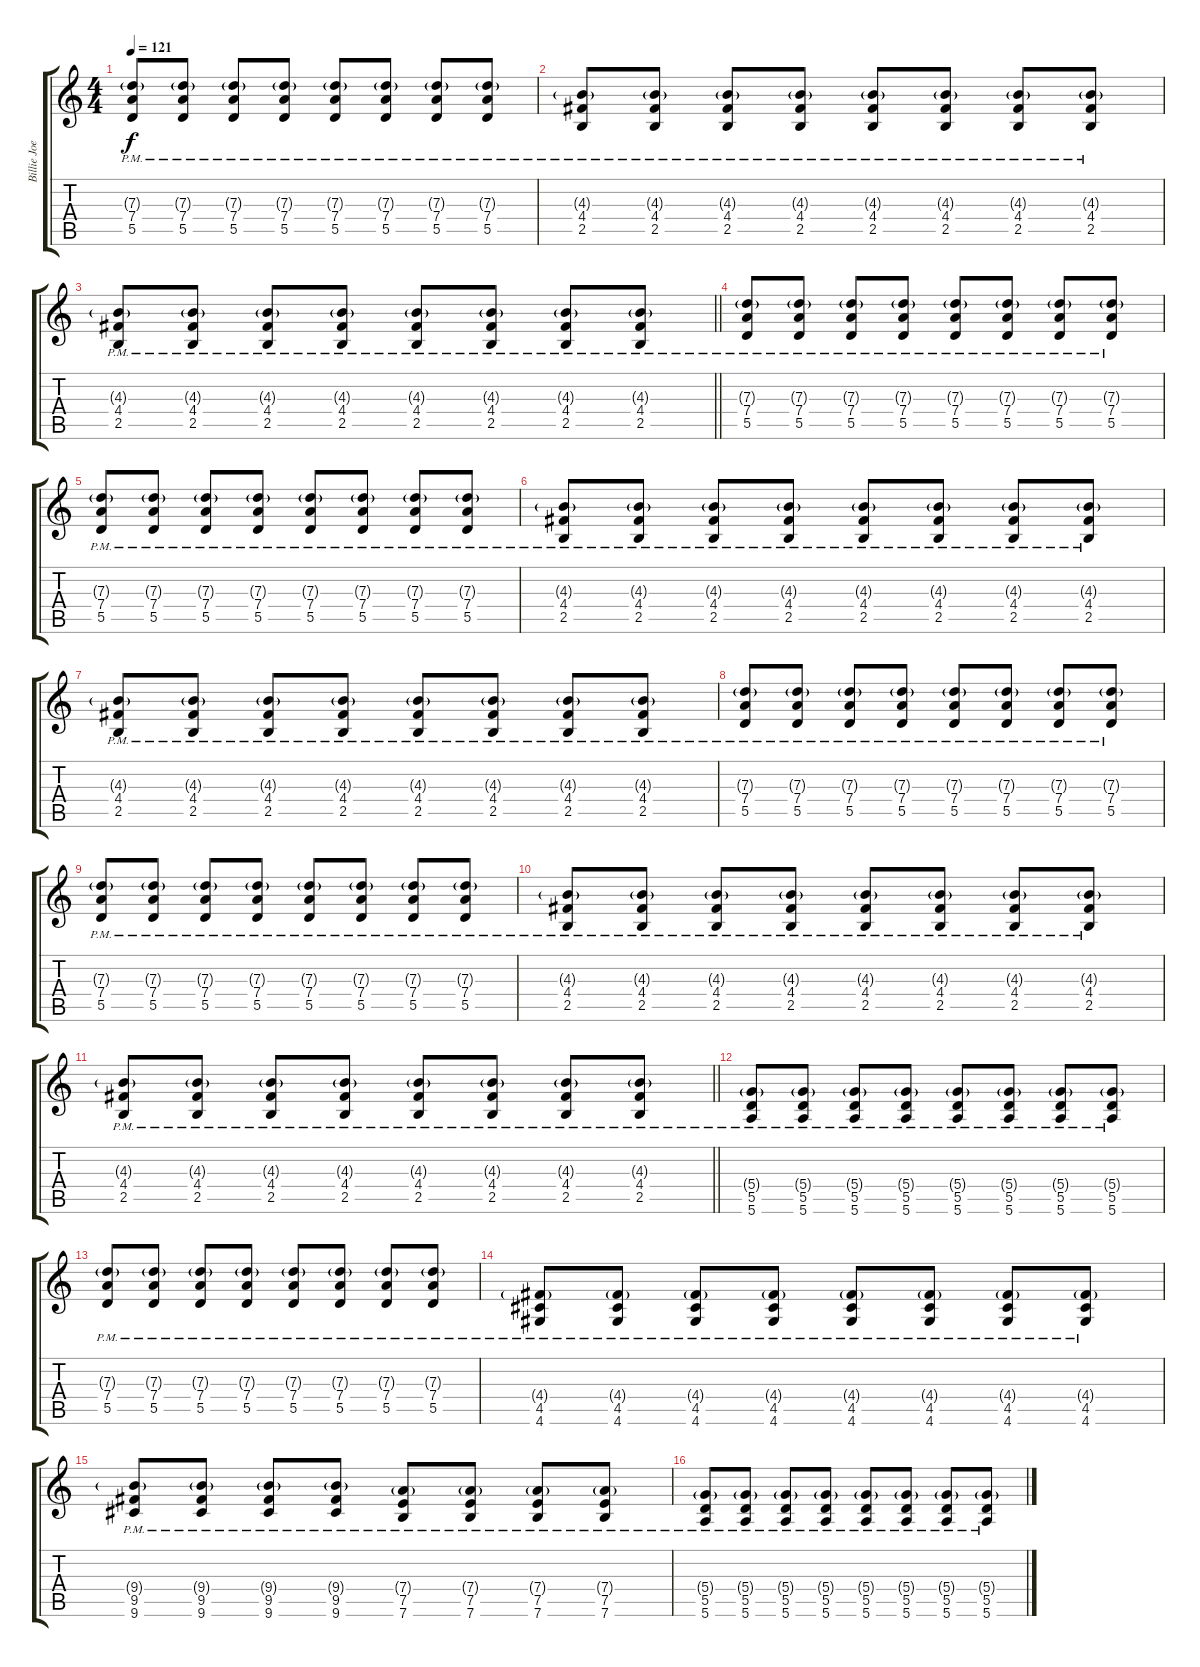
\track ("Billie Joe" "Billie Joe") {instrument distortionguitar}
\staff {score tabs}
\tuning (E4 B3 G3 D3 A2 E2) {hide}
\ts (4 4)
\tempo 121
\clef g2
\ks c
(7.3{g pm} 7.4{pm} 5.5{pm}).8{dy f} (7.3{g pm} 7.4{pm} 5.5{pm}).8 (7.3{g pm} 7.4{pm} 5.5{pm}).8 (7.3{g pm} 7.4{pm} 5.5{pm}).8 (7.3{g pm} 7.4{pm} 5.5{pm}).8 (7.3{g pm} 7.4{pm} 5.5{pm}).8 (7.3{g pm} 7.4{pm} 5.5{pm}).8 (7.3{g pm} 7.4{pm} 5.5{pm}).8 |
(4.3{g pm} 4.4{pm} 2.5{pm}).8 (4.3{g pm} 4.4{pm} 2.5{pm}).8 (4.3{g pm} 4.4{pm} 2.5{pm}).8 (4.3{g pm} 4.4{pm} 2.5{pm}).8 (4.3{g pm} 4.4{pm} 2.5{pm}).8 (4.3{g pm} 4.4{pm} 2.5{pm}).8 (4.3{g pm} 4.4{pm} 2.5{pm}).8 (4.3{g pm} 4.4{pm} 2.5{pm}).8 |
\barLineRight lightlight
(4.3{g pm} 4.4{pm} 2.5{pm}).8 (4.3{g pm} 4.4{pm} 2.5{pm}).8 (4.3{g pm} 4.4{pm} 2.5{pm}).8 (4.3{g pm} 4.4{pm} 2.5{pm}).8 (4.3{g pm} 4.4{pm} 2.5{pm}).8 (4.3{g pm} 4.4{pm} 2.5{pm}).8 (4.3{g pm} 4.4{pm} 2.5{pm}).8 (4.3{g pm} 4.4{pm} 2.5{pm}).8 |
(7.3{g pm} 7.4{pm} 5.5{pm}).8 (7.3{g pm} 7.4{pm} 5.5{pm}).8 (7.3{g pm} 7.4{pm} 5.5{pm}).8 (7.3{g pm} 7.4{pm} 5.5{pm}).8 (7.3{g pm} 7.4{pm} 5.5{pm}).8 (7.3{g pm} 7.4{pm} 5.5{pm}).8 (7.3{g pm} 7.4{pm} 5.5{pm}).8 (7.3{g pm} 7.4{pm} 5.5{pm}).8 |
(7.3{g pm} 7.4{pm} 5.5{pm}).8 (7.3{g pm} 7.4{pm} 5.5{pm}).8 (7.3{g pm} 7.4{pm} 5.5{pm}).8 (7.3{g pm} 7.4{pm} 5.5{pm}).8 (7.3{g pm} 7.4{pm} 5.5{pm}).8 (7.3{g pm} 7.4{pm} 5.5{pm}).8 (7.3{g pm} 7.4{pm} 5.5{pm}).8 (7.3{g pm} 7.4{pm} 5.5{pm}).8 |
(4.3{g pm} 4.4{pm} 2.5{pm}).8 (4.3{g pm} 4.4{pm} 2.5{pm}).8 (4.3{g pm} 4.4{pm} 2.5{pm}).8 (4.3{g pm} 4.4{pm} 2.5{pm}).8 (4.3{g pm} 4.4{pm} 2.5{pm}).8 (4.3{g pm} 4.4{pm} 2.5{pm}).8 (4.3{g pm} 4.4{pm} 2.5{pm}).8 (4.3{g pm} 4.4{pm} 2.5{pm}).8 |
(4.3{g pm} 4.4{pm} 2.5{pm}).8 (4.3{g pm} 4.4{pm} 2.5{pm}).8 (4.3{g pm} 4.4{pm} 2.5{pm}).8 (4.3{g pm} 4.4{pm} 2.5{pm}).8 (4.3{g pm} 4.4{pm} 2.5{pm}).8 (4.3{g pm} 4.4{pm} 2.5{pm}).8 (4.3{g pm} 4.4{pm} 2.5{pm}).8 (4.3{g pm} 4.4{pm} 2.5{pm}).8 |
(7.3{g pm} 7.4{pm} 5.5{pm}).8 (7.3{g pm} 7.4{pm} 5.5{pm}).8 (7.3{g pm} 7.4{pm} 5.5{pm}).8 (7.3{g pm} 7.4{pm} 5.5{pm}).8 (7.3{g pm} 7.4{pm} 5.5{pm}).8 (7.3{g pm} 7.4{pm} 5.5{pm}).8 (7.3{g pm} 7.4{pm} 5.5{pm}).8 (7.3{g pm} 7.4{pm} 5.5{pm}).8 |
(7.3{g pm} 7.4{pm} 5.5{pm}).8 (7.3{g pm} 7.4{pm} 5.5{pm}).8 (7.3{g pm} 7.4{pm} 5.5{pm}).8 (7.3{g pm} 7.4{pm} 5.5{pm}).8 (7.3{g pm} 7.4{pm} 5.5{pm}).8 (7.3{g pm} 7.4{pm} 5.5{pm}).8 (7.3{g pm} 7.4{pm} 5.5{pm}).8 (7.3{g pm} 7.4{pm} 5.5{pm}).8 |
(4.3{g pm} 4.4{pm} 2.5{pm}).8 (4.3{g pm} 4.4{pm} 2.5{pm}).8 (4.3{g pm} 4.4{pm} 2.5{pm}).8 (4.3{g pm} 4.4{pm} 2.5{pm}).8 (4.3{g pm} 4.4{pm} 2.5{pm}).8 (4.3{g pm} 4.4{pm} 2.5{pm}).8 (4.3{g pm} 4.4{pm} 2.5{pm}).8 (4.3{g pm} 4.4{pm} 2.5{pm}).8 |
\barLineRight lightlight
(4.3{g pm} 4.4{pm} 2.5{pm}).8 (4.3{g pm} 4.4{pm} 2.5{pm}).8 (4.3{g pm} 4.4{pm} 2.5{pm}).8 (4.3{g pm} 4.4{pm} 2.5{pm}).8 (4.3{g pm} 4.4{pm} 2.5{pm}).8 (4.3{g pm} 4.4{pm} 2.5{pm}).8 (4.3{g pm} 4.4{pm} 2.5{pm}).8 (4.3{g pm} 4.4{pm} 2.5{pm}).8 |
(5.4{g pm} 5.5{pm} 5.6{pm}).8 (5.4{g pm} 5.5{pm} 5.6{pm}).8 (5.4{g pm} 5.5{pm} 5.6{pm}).8 (5.4{g pm} 5.5{pm} 5.6{pm}).8 (5.4{g pm} 5.5{pm} 5.6{pm}).8 (5.4{g pm} 5.5{pm} 5.6{pm}).8 (5.4{g pm} 5.5{pm} 5.6{pm}).8 (5.4{g pm} 5.5{pm} 5.6{pm}).8 |
(7.3{g pm} 7.4{pm} 5.5{pm}).8 (7.3{g pm} 7.4{pm} 5.5{pm}).8 (7.3{g pm} 7.4{pm} 5.5{pm}).8 (7.3{g pm} 7.4{pm} 5.5{pm}).8 (7.3{g pm} 7.4{pm} 5.5{pm}).8 (7.3{g pm} 7.4{pm} 5.5{pm}).8 (7.3{g pm} 7.4{pm} 5.5{pm}).8 (7.3{g pm} 7.4{pm} 5.5{pm}).8 |
(4.4{g pm} 4.5{pm} 4.6{pm}).8 (4.4{g pm} 4.5{pm} 4.6{pm}).8 (4.4{g pm} 4.5{pm} 4.6{pm}).8 (4.4{g pm} 4.5{pm} 4.6{pm}).8 (4.4{g pm} 4.5{pm} 4.6{pm}).8 (4.4{g pm} 4.5{pm} 4.6{pm}).8 (4.4{g pm} 4.5{pm} 4.6{pm}).8 (4.4{g pm} 4.5{pm} 4.6{pm}).8 |
(9.4{g pm} 9.5{pm} 9.6{pm}).8 (9.4{g pm} 9.5{pm} 9.6{pm}).8 (9.4{g pm} 9.5{pm} 9.6{pm}).8 (9.4{g pm} 9.5{pm} 9.6{pm}).8 (7.4{g pm} 7.5{pm} 7.6{pm}).8 (7.4{g pm} 7.5{pm} 7.6{pm}).8 (7.4{g pm} 7.5{pm} 7.6{pm}).8 (7.4{g pm} 7.5{pm} 7.6{pm}).8 |
(5.4{g pm} 5.5{pm} 5.6{pm}).8 (5.4{g pm} 5.5{pm} 5.6{pm}).8 (5.4{g pm} 5.5{pm} 5.6{pm}).8 (5.4{g pm} 5.5{pm} 5.6{pm}).8 (5.4{g pm} 5.5{pm} 5.6{pm}).8 (5.4{g pm} 5.5{pm} 5.6{pm}).8 (5.4{g pm} 5.5{pm} 5.6{pm}).8 (5.4{g pm} 5.5{pm} 5.6{pm}).8
